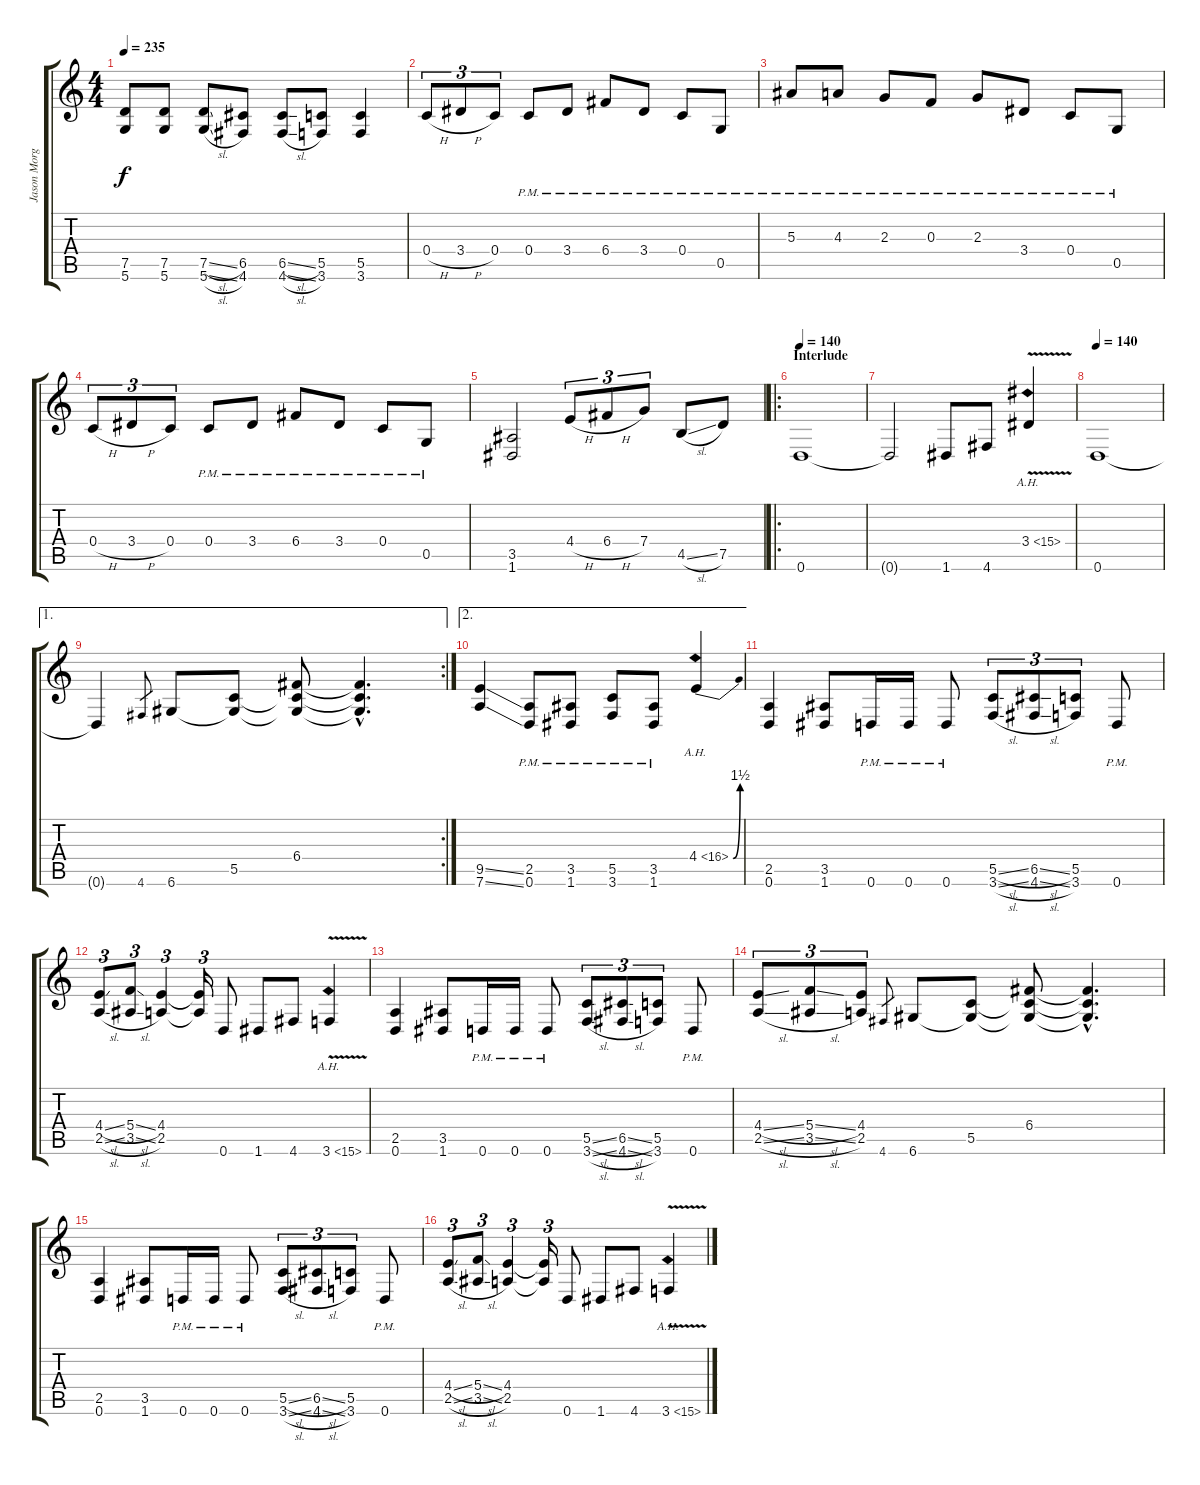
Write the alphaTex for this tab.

\track ("Jason Morgan" "Jason Morg") {instrument distortionguitar}
\staff {score tabs}
\tuning (D4 A3 F3 C3 G2 D2) {hide}
\ts (4 4)
\tempo 235
\clef g2
\ks c
(7.5 5.6).8{dy f} (7.5 5.6).8 (7.5{sl} 5.6{sl}).8 (6.5 4.6).8 (6.5{sl} 4.6{sl}).8 (5.5 3.6).8 (5.5 3.6).4 |
0.4{h}.8{tu (3 2)} 3.4{h}.8{tu (3 2)} 0.4.8{tu (3 2)} 0.4{pm}.8 3.4{pm}.8 6.4{pm}.8 3.4{pm}.8 0.4{pm}.8 0.5{pm}.8 |
5.3{pm}.8 4.3{pm}.8 2.3{pm}.8 0.3{pm}.8 2.3{pm}.8 3.4{pm}.8 0.4{pm}.8 0.5{pm}.8 |
0.4{h}.8{tu (3 2)} 3.4{h}.8{tu (3 2)} 0.4.8{tu (3 2)} 0.4{pm}.8 3.4{pm}.8 6.4{pm}.8 3.4{pm}.8 0.4{pm}.8 0.5{pm}.8 |
(3.5 1.6).2 4.4{h}.8{tu (3 2)} 6.4{h}.8{tu (3 2)} 7.4.8{tu (3 2)} 4.5{sl}.8 7.5.8 |
\ro
\section ("" "Interlude")
\tempo 140
0.6.1 |
0.6{t}.2 1.6.8 4.6.8 3.4{ah 12 v}.4{instrument guitarharmonics} |
\tempo 140
0.6.1{instrument distortionguitar} |
\ae 1
\rc 2
0.6{t}.4 4.6.8{gr} 6.6.8 (5.5 6.6{t}).8 (6.4 5.5{t} 6.6{t}).8 (6.4{hac t} 5.5{hac t} 6.6{hac t}).4{d} |
\ae 2
(9.5{ss} 7.6{ss}).4 (2.5{pm} 0.6{pm}).8 (3.5{pm} 1.6{pm}).8 (5.5{pm} 3.6{pm}).8 (3.5{pm} 1.6{pm}).8 4.4{be (bend 0 0 60 6) ah 12}.4{instrument guitarharmonics} |
(2.5 0.6).4{instrument distortionguitar} (3.5 1.6).8 0.6{pm}.16 0.6{pm}.16 0.6{pm}.8 (5.5{sl} 3.6{sl}).8{tu (3 2)} (6.5{sl} 4.6{sl}).8{tu (3 2)} (5.5 3.6).8{tu (3 2)} 0.6{pm}.8 |
(4.4{sl} 2.5{sl}).8{tu (3 2)} (5.4{sl} 3.5{sl}).8{tu (3 2)} (4.4 2.5).4{tu (3 2)} (4.4{t} 2.5{t}).16{tu (3 2)} 0.6.8{instrument distortionguitar} 1.6.8 4.6.8 3.6{ah 12 v}.4{instrument guitarharmonics} |
(2.5 0.6).4{instrument distortionguitar} (3.5 1.6).8 0.6{pm}.16 0.6{pm}.16 0.6{pm}.8 (5.5{sl} 3.6{sl}).8{tu (3 2)} (6.5{sl} 4.6{sl}).8{tu (3 2)} (5.5 3.6).8{tu (3 2)} 0.6{pm}.8 |
(4.4{sl} 2.5{sl}).8{tu (3 2)} (5.4{sl} 3.5{sl}).8{tu (3 2)} (4.4 2.5).8{tu (3 2)} 4.6.8{gr} 6.6.8 (5.5 6.6{t}).8 (6.4 5.5{t} 6.6{t}).8 (6.4{hac t} 5.5{hac t} 6.6{hac t}).4{d} |
(2.5 0.6).4 (3.5 1.6).8 0.6{pm}.16 0.6{pm}.16 0.6{pm}.8 (5.5{sl} 3.6{sl}).8{tu (3 2)} (6.5{sl} 4.6{sl}).8{tu (3 2)} (5.5 3.6).8{tu (3 2)} 0.6{pm}.8 |
(4.4{sl} 2.5{sl}).8{tu (3 2)} (5.4{sl} 3.5{sl}).8{tu (3 2)} (4.4 2.5).4{tu (3 2)} (4.4{t} 2.5{t}).16{tu (3 2)} 0.6.8 1.6.8 4.6.8 3.6{ah 12 v}.4{instrument guitarharmonics}
